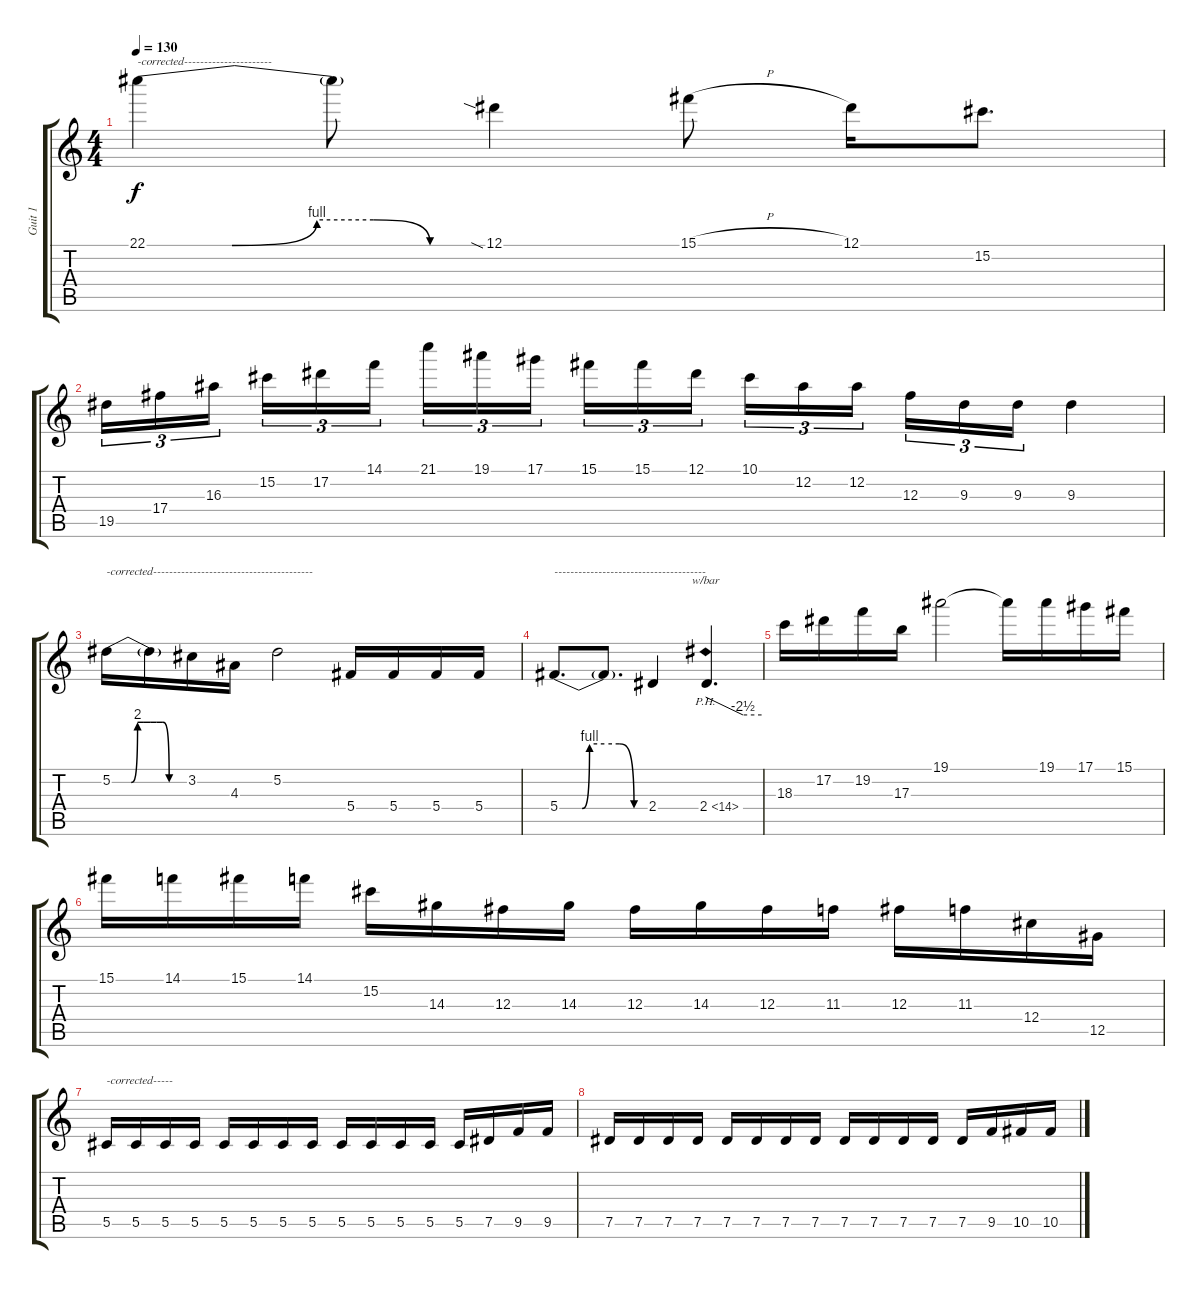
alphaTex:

\track ("Guit 1" "Guit 1") {instrument distortionguitar}
\staff {score tabs}
\tuning (Eb4 Bb3 Gb3 Db3 Ab2 Eb2) {hide}
\ts (4 4)
\tempo 130
\clef g2
\ks c
22.1{be (custom 0 0 15 0 30 4 40 4 50 0 60 0)}.4{txt "-corrected----------------------" dy f} 22.1{t}.8 12.1{sia}.4 15.1{h}.8 12.1.16 15.2.8{d} |
19.5.16{tu (3 2)} 17.4.16{tu (3 2)} 16.3.16{tu (3 2)} 15.2.16{tu (3 2)} 17.2.16{tu (3 2)} 14.1.16{tu (3 2)} 21.1.16{tu (3 2)} 19.1.16{tu (3 2)} 17.1.16{tu (3 2)} 15.1.16{tu (3 2)} 15.1.16{tu (3 2)} 12.1.16{tu (3 2)} 10.1.16{tu (3 2)} 12.2.16{tu (3 2)} 12.2.16{tu (3 2)} 12.3.16{tu (3 2)} 9.3.16{tu (3 2)} 9.3.16{tu (3 2)} 9.3.4 |
5.2{be (custom 0 0 10 0 15 0 20 8 25 8 30 8 35 8 40 8 45 0 50 0 60 0)}.16{txt "-corrected----------------------------------------"} 5.2{t}.16 3.2.16 4.3.16 5.2.2 5.4.16 5.4.16 5.4.16 5.4.16 |
5.4{be (custom 0 0 15 0 20 4 30 4 40 4 50 0 60 0)}.8{d txt "--------------------------------------"} 5.4{t}.8{d} 2.4.4 2.4{ph 12}.4{d tbe (custom default 0 0 40 -10 60 -10)} |
18.3.16 17.2.16 19.2.16 17.3.16 19.1.2 19.1{t}.16 19.1.16 17.1.16 15.1.16 |
15.1.16 14.1.16 15.1.16 14.1.16 15.2.16 14.3.16 12.3.16 14.3.16 12.3.16 14.3.16 12.3.16 11.3.16 12.3.16 11.3.16 12.4.16 12.5.16 |
5.5.16{txt "-corrected-----"} 5.5.16 5.5.16 5.5.16 5.5.16 5.5.16 5.5.16 5.5.16 5.5.16 5.5.16 5.5.16 5.5.16 5.5.16 7.5.16 9.5.16 9.5.16 |
7.5.16 7.5.16 7.5.16 7.5.16 7.5.16 7.5.16 7.5.16 7.5.16 7.5.16 7.5.16 7.5.16 7.5.16 7.5.16 9.5.16 10.5.16 10.5.16
